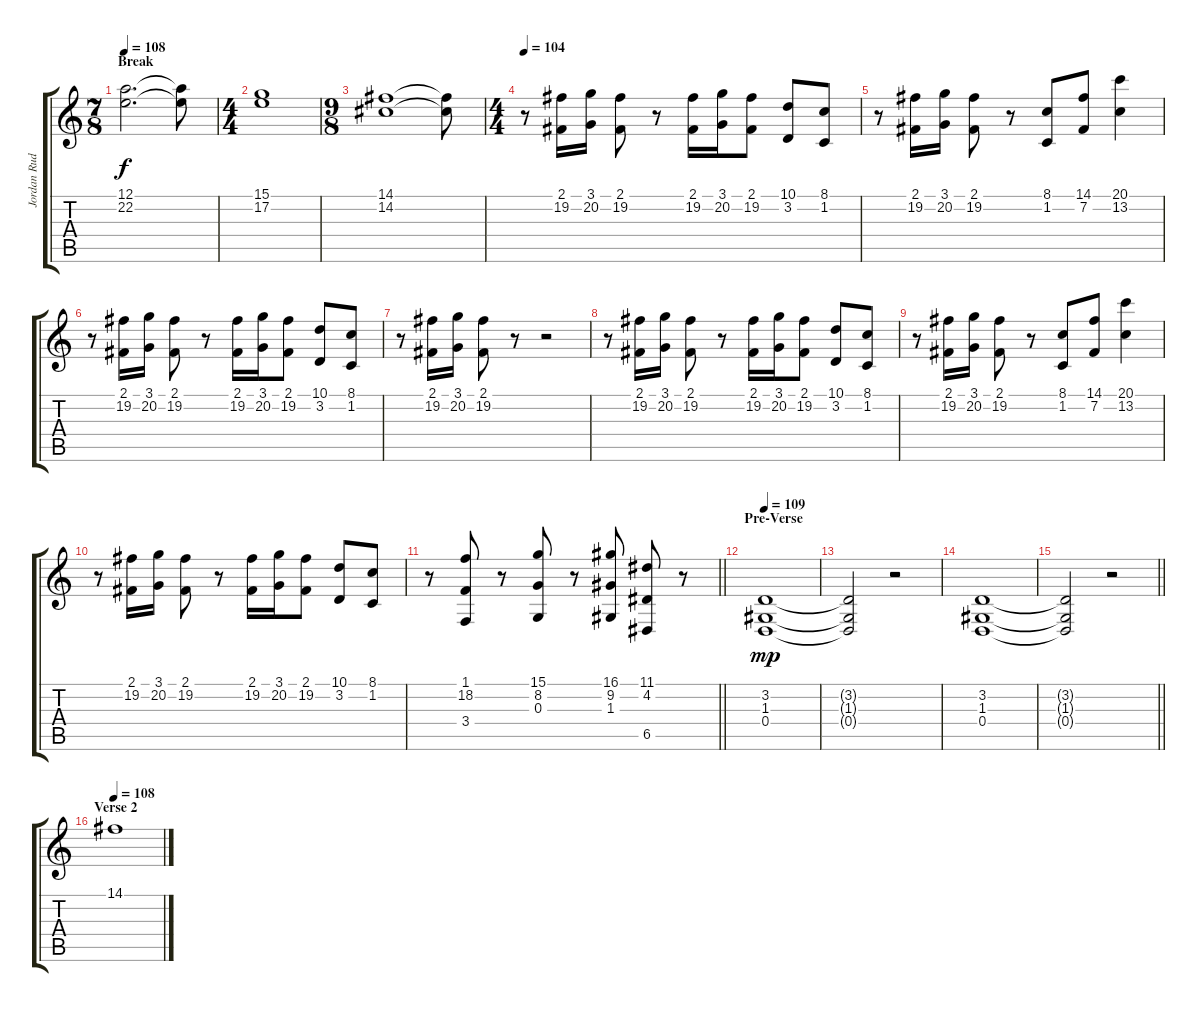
\track ("Jordan Rudess" "Jordan Rud") {instrument stringensemble1}
\staff {score tabs}
\tuning (E4 B3 G3 D3 A2 D2) {hide}
\ts (7 8)
\section ("" "Break")
\tempo 108
\clef g2
\ks c
(12.1 22.2).2{d dy f instrument rockorgan} (12.1{t} 22.2{t}).8 |
\ts (4 4)
(15.1 17.2).1 |
\ts (9 8)
(14.1 14.2).1 (14.1{t} 14.2{t}).8 |
\ts (4 4)
\tempo 104
r.8{instrument stringensemble1} (2.1 19.2).16 (3.1 20.2).16 (2.1 19.2).8 r.8 (2.1 19.2).16 (3.1 20.2).16 (2.1 19.2).8 (10.1 3.2).8 (8.1 1.2).8 |
r.8 (2.1 19.2).16 (3.1 20.2).16 (2.1 19.2).8 r.8 (8.1 1.2).8 (14.1 7.2).8 (20.1 13.2).4 |
r.8 (2.1 19.2).16 (3.1 20.2).16 (2.1 19.2).8 r.8 (2.1 19.2).16 (3.1 20.2).16 (2.1 19.2).8 (10.1 3.2).8 (8.1 1.2).8 |
r.8 (2.1 19.2).16 (3.1 20.2).16 (2.1 19.2).8 r.8 r.2 |
r.8 (2.1 19.2).16 (3.1 20.2).16 (2.1 19.2).8 r.8 (2.1 19.2).16 (3.1 20.2).16 (2.1 19.2).8 (10.1 3.2).8 (8.1 1.2).8 |
r.8 (2.1 19.2).16 (3.1 20.2).16 (2.1 19.2).8 r.8 (8.1 1.2).8 (14.1 7.2).8 (20.1 13.2).4 |
r.8 (2.1 19.2).16 (3.1 20.2).16 (2.1 19.2).8 r.8 (2.1 19.2).16 (3.1 20.2).16 (2.1 19.2).8 (10.1 3.2).8 (8.1 1.2).8 |
\barLineRight lightlight
r.8 (1.1 18.2 3.4).8 r.8 (15.1 8.2 0.3).8 r.8 (16.1 9.2 1.3).8 (11.1 4.2 6.5).8 r.8 |
\section ("" "Pre-Verse")
\tempo 109
(3.2 1.3 0.4).1{dy mp instrument applause} |
(3.2{t} 1.3{t} 0.4{t}).2 r.2 |
(3.2 1.3 0.4).1 |
\barLineRight lightlight
(3.2{t} 1.3{t} 0.4{t}).2 r.2 |
\section ("" "Verse 2")
\tempo 108
14.1.1{instrument rockorgan}
